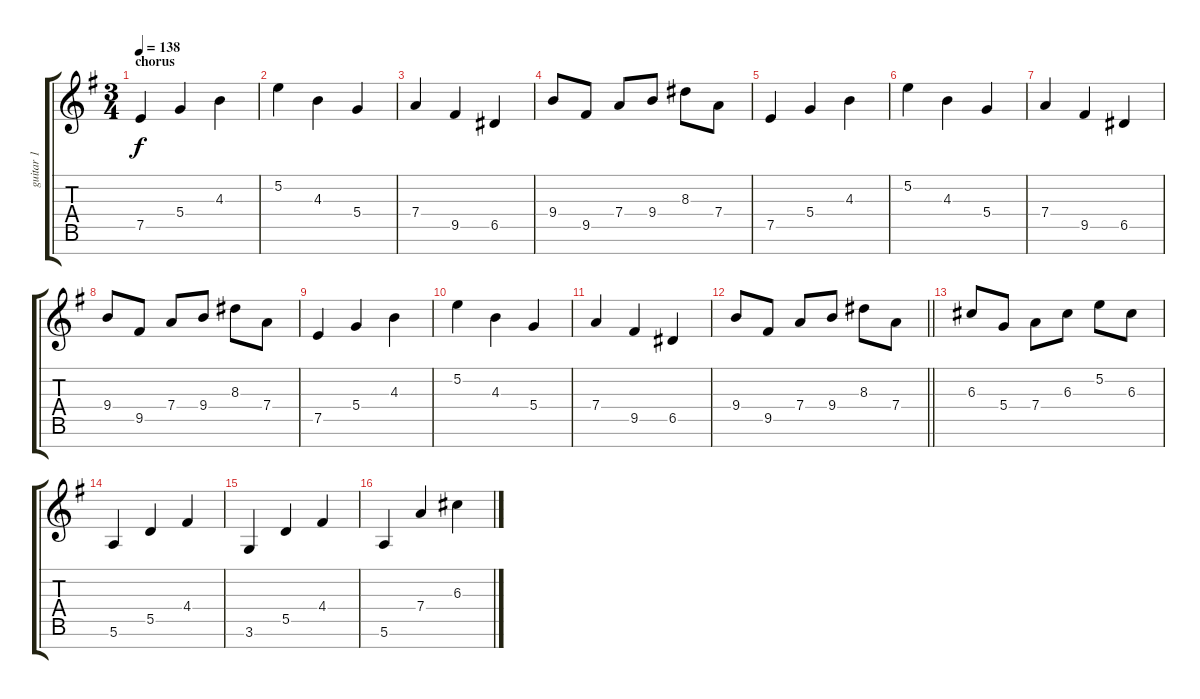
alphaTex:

\track ("guitar 1" "guitar 1") {instrument distortionguitar}
\staff {score tabs}
\tuning (E4 B3 G3 D3 A2 E2 B1) {hide}
\ts (3 4)
\section ("" "chorus")
\tempo 138
\clef g2
\ks eminor
7.5.4{dy f} 5.4.4 4.3.4 |
5.2.4 4.3.4 5.4.4 |
7.4.4 9.5.4 6.5.4 |
9.4.8 9.5.8 7.4.8 9.4.8 8.3.8 7.4.8 |
7.5.4 5.4.4 4.3.4 |
5.2.4 4.3.4 5.4.4 |
7.4.4 9.5.4 6.5.4 |
9.4.8 9.5.8 7.4.8 9.4.8 8.3.8 7.4.8 |
7.5.4 5.4.4 4.3.4 |
5.2.4 4.3.4 5.4.4 |
7.4.4 9.5.4 6.5.4 |
\barLineRight lightlight
9.4.8 9.5.8 7.4.8 9.4.8 8.3.8 7.4.8 |
6.3.8 5.4.8 7.4.8 6.3.8 5.2.8 6.3.8 |
5.6.4 5.5.4 4.4.4 |
3.6.4 5.5.4 4.4.4 |
5.6.4 7.4.4 6.3.4
